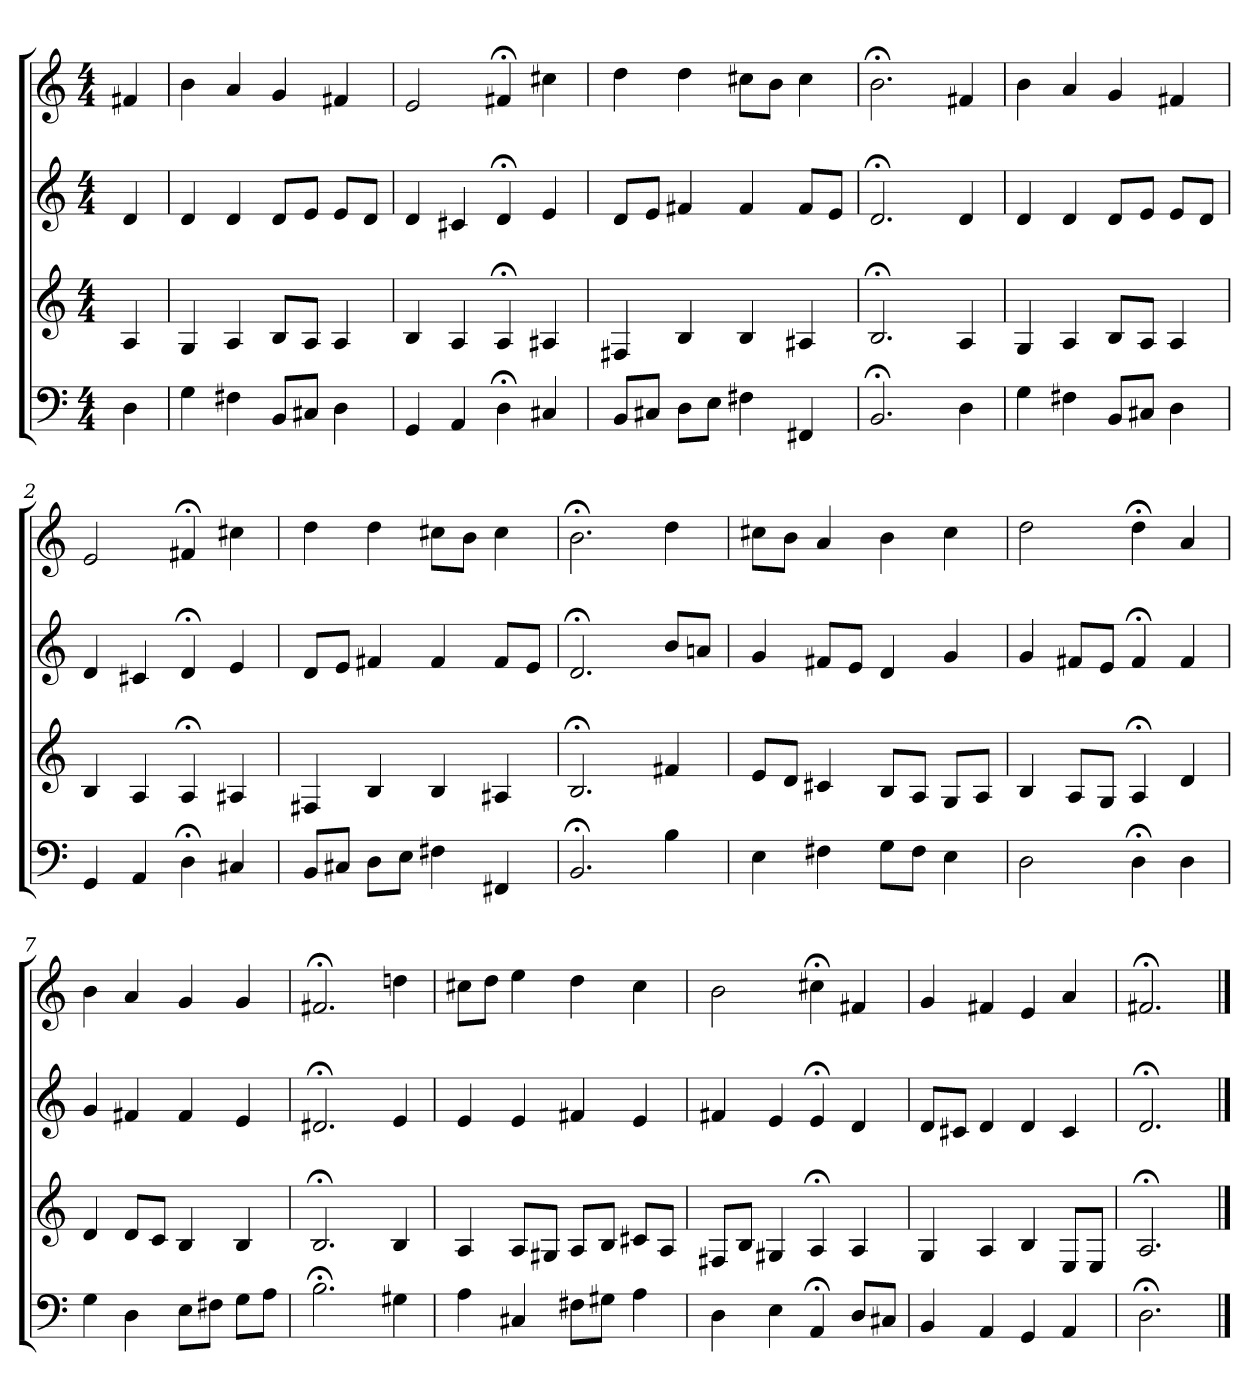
**kern	**kern	**kern	**kern
*part4	*part3	*part2	*part1
*staff4	*staff3	*staff2	*staff1
*M4/4	*M4/4	*M4/4	*M4/4
=	=	=	=
4D	4A	4d	4f#X
=1	=1	=1	=1
4G	4G	4d	4b
4F#X	4A	4d	4a
8BBL	8BL	8dL	4g
8C#XJ	8AJ	8eJ	.
4D	4A	8eL	4f#X
.	.	8dJ	.
=2	=2	=2	=2
4GG	4B	4d	2e
4AA	4A	4c#X	.
4D;<	4A;<	4d;<	4f#X;<
4C#X	4A#X	4e	4cc#X
=3	=3	=3	=3
8BBL	4F#X	8dL	4dd
8C#XJ	.	8eJ	.
8DL	4B	4f#X	4dd
8EJ	.	.	.
4F#X	4B	4f#	8cc#XL
.	.	.	8bJ
4FF#X	4A#X	8f#L	4cc#
.	.	8eJ	.
=4	=4	=4	=4
2.BB;<	2.B;<	2.d;<	2.b;<
4D	4A	4d	4f#X
=1	=1	=1	=1
4G	4G	4d	4b
4F#X	4A	4d	4a
8BBL	8BL	8dL	4g
8C#XJ	8AJ	8eJ	.
4D	4A	8eL	4f#X
.	.	8dJ	.
=2	=2	=2	=2
4GG	4B	4d	2e
4AA	4A	4c#X	.
4D;<	4A;<	4d;<	4f#X;<
4C#X	4A#X	4e	4cc#X
=3	=3	=3	=3
8BBL	4F#X	8dL	4dd
8C#XJ	.	8eJ	.
8DL	4B	4f#X	4dd
8EJ	.	.	.
4F#X	4B	4f#	8cc#XL
.	.	.	8bJ
4FF#X	4A#X	8f#L	4cc#
.	.	8eJ	.
=4	=4	=4	=4
2.BB;<	2.B;<	2.d;<	2.b;<
4B	4f#X	8bL	4dd
.	.	8anJ	.
=5	=5	=5	=5
4E	8eL	4g	8cc#XL
.	8dJ	.	8bJ
4F#X	4c#X	8f#XL	4a
.	.	8eJ	.
8GL	8BL	4d	4b
8F#J	8AJ	.	.
4E	8GL	4g	4cc#
.	8AJ	.	.
=6	=6	=6	=6
2D	4B	4g	2dd
.	8AL	8f#XL	.
.	8GJ	8eJ	.
4D;<	4A;<	4f#;<	4dd;<
4D	4d	4f#	4a
=7	=7	=7	=7
4G	4d	4g	4b
4D	8dL	4f#X	4a
.	8cJ	.	.
8EL	4B	4f#	4g
8F#XJ	.	.	.
8GL	4B	4e	4g
8AJ	.	.	.
=8	=8	=8	=8
2.B;<	2.B;<	2.d#X;<	2.f#X;<
4G#X	4B	4e	4ddn
=9	=9	=9	=9
4A	4A	4e	8cc#XL
.	.	.	8ddJ
4C#X	8AL	4e	4ee
.	8G#XJ	.	.
8F#XL	8AL	4f#X	4dd
8G#XJ	8BJ	.	.
4A	8c#XL	4e	4cc#
.	8AJ	.	.
=10	=10	=10	=10
4D	8F#XL	4f#X	2b
.	8BJ	.	.
4E	4G#X	4e	.
4AA;<	4A;<	4e;<	4cc#X;<
8DL	4A	4d	4f#X
8C#XJ	.	.	.
=11	=11	=11	=11
4BB	4G	8dL	4g
.	.	8c#XJ	.
4AA	4A	4d	4f#X
4GG	4B	4d	4e
4AA	8EL	4c#	4a
.	8EJ	.	.
=12	=12	=12	=12
2.D;<	2.A;<	2.d;<	2.f#X;<
==	==	==	==
*-	*-	*-	*-
